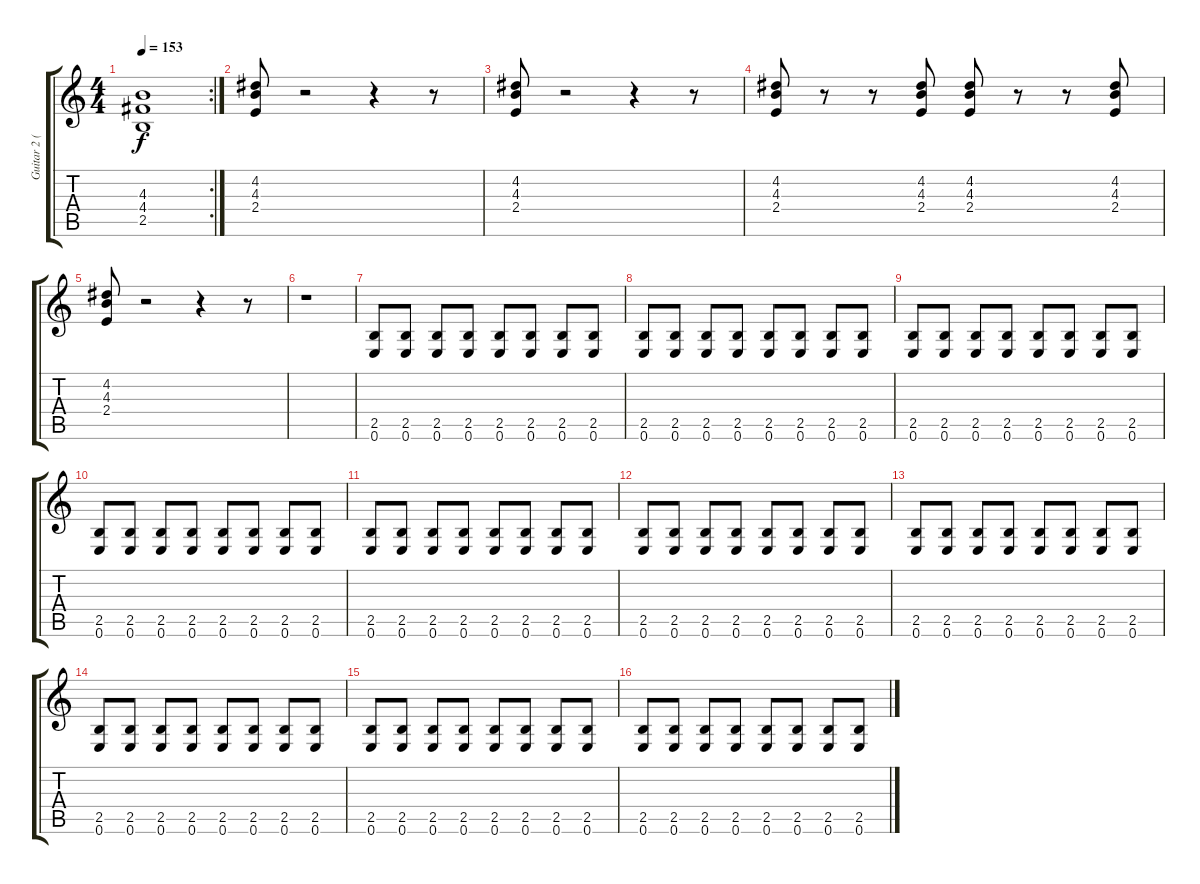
\track ("Guitar 2 (Bass)" "Guitar 2 (") {instrument overdrivenguitar}
\staff {score tabs}
\tuning (E4 B3 G3 D3 A2 E2) {hide}
\rc 2
\ts (4 4)
\tempo 153
\clef g2
\ks c
(4.3 4.4 2.5).1{dy f} |
(4.2 4.3 2.4).8 r.2 r.4 r.8 |
(4.2 4.3 2.4).8 r.2 r.4 r.8 |
(4.2 4.3 2.4).8 r.8 r.8 (4.2 4.3 2.4).8 (4.2 4.3 2.4).8 r.8 r.8 (4.2 4.3 2.4).8 |
(4.2 4.3 2.4).8 r.2 r.4 r.8 |
r.1 |
(2.5 0.6).8 (2.5 0.6).8 (2.5 0.6).8 (2.5 0.6).8 (2.5 0.6).8 (2.5 0.6).8 (2.5 0.6).8 (2.5 0.6).8 |
(2.5 0.6).8 (2.5 0.6).8 (2.5 0.6).8 (2.5 0.6).8 (2.5 0.6).8 (2.5 0.6).8 (2.5 0.6).8 (2.5 0.6).8 |
(2.5 0.6).8 (2.5 0.6).8 (2.5 0.6).8 (2.5 0.6).8 (2.5 0.6).8 (2.5 0.6).8 (2.5 0.6).8 (2.5 0.6).8 |
(2.5 0.6).8 (2.5 0.6).8 (2.5 0.6).8 (2.5 0.6).8 (2.5 0.6).8 (2.5 0.6).8 (2.5 0.6).8 (2.5 0.6).8 |
(2.5 0.6).8 (2.5 0.6).8 (2.5 0.6).8 (2.5 0.6).8 (2.5 0.6).8 (2.5 0.6).8 (2.5 0.6).8 (2.5 0.6).8 |
(2.5 0.6).8 (2.5 0.6).8 (2.5 0.6).8 (2.5 0.6).8 (2.5 0.6).8 (2.5 0.6).8 (2.5 0.6).8 (2.5 0.6).8 |
(2.5 0.6).8 (2.5 0.6).8 (2.5 0.6).8 (2.5 0.6).8 (2.5 0.6).8 (2.5 0.6).8 (2.5 0.6).8 (2.5 0.6).8 |
(2.5 0.6).8 (2.5 0.6).8 (2.5 0.6).8 (2.5 0.6).8 (2.5 0.6).8 (2.5 0.6).8 (2.5 0.6).8 (2.5 0.6).8 |
(2.5 0.6).8 (2.5 0.6).8 (2.5 0.6).8 (2.5 0.6).8 (2.5 0.6).8 (2.5 0.6).8 (2.5 0.6).8 (2.5 0.6).8 |
(2.5 0.6).8 (2.5 0.6).8 (2.5 0.6).8 (2.5 0.6).8 (2.5 0.6).8 (2.5 0.6).8 (2.5 0.6).8 (2.5 0.6).8
